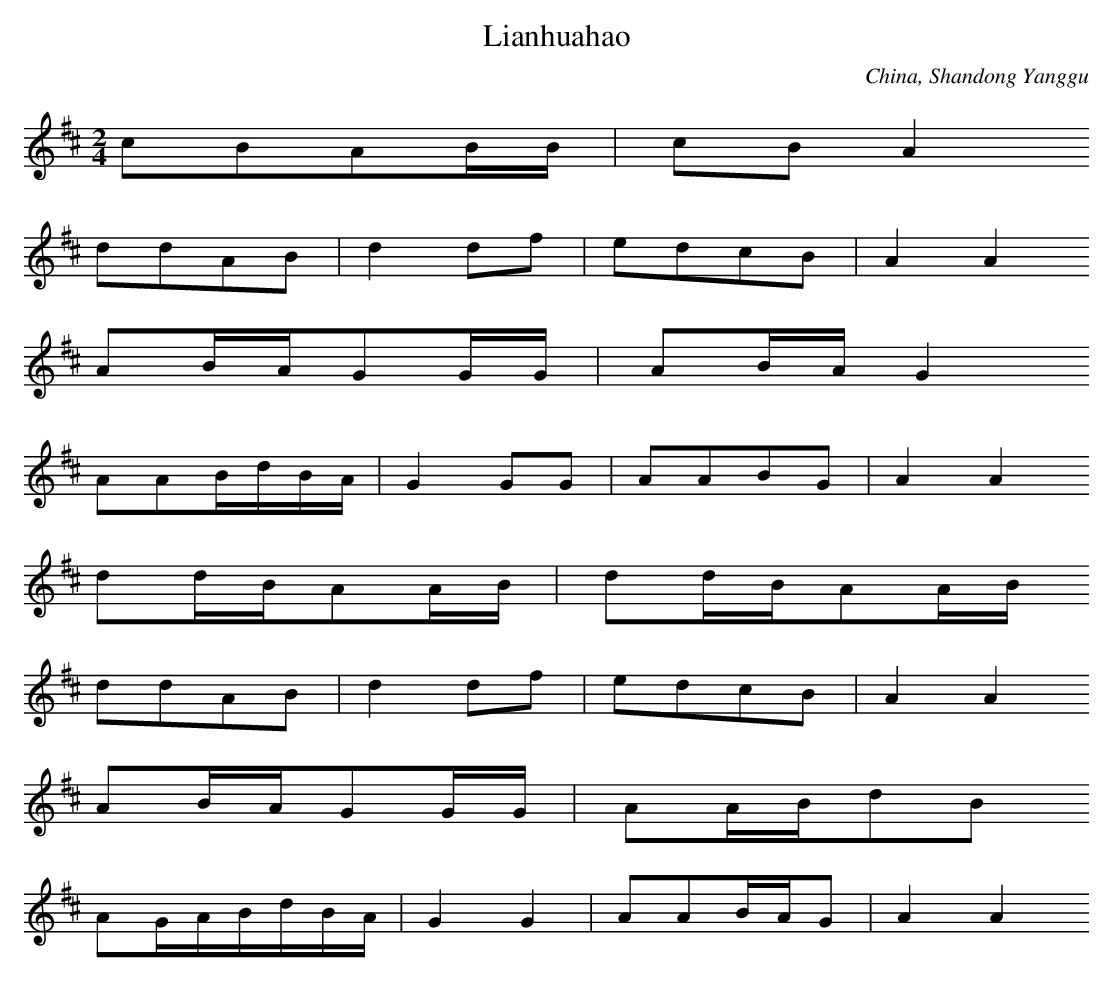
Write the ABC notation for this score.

X:1
T: Lianhuahao
O: China, Shandong Yanggu
M: 2/4
L: 1/16
K: D
c2B2A2BB | c2B2A4
d2d2A2B2 | d4d2f2 | e2d2c2B2 | A4A4
A2BAG2GG | A2BAG4
A2A2BdBA | G4G2G2 | A2A2B2G2 | A4A4
d2dBA2AB | d2dBA2AB
d2d2A2B2 | d4d2f2 | e2d2c2B2 | A4A4
A2BAG2GG | A2ABd2B2
A2GABdBA | G4G4 | A2A2BAG2 | A4A4
